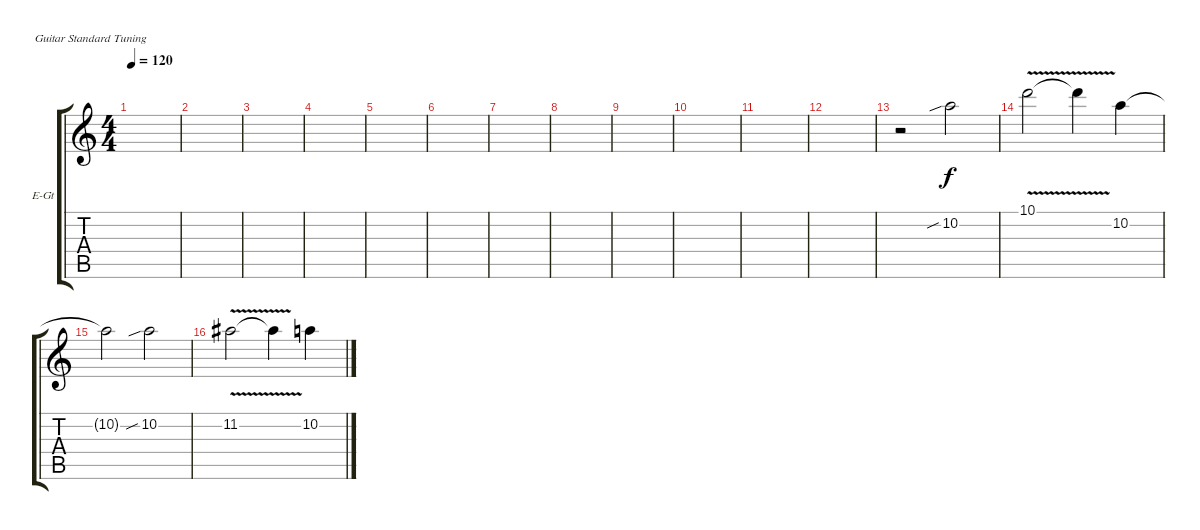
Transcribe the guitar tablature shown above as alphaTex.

\bracketExtendMode groupsimilarinstruments
\firstSystemTrackNameOrientation horizontal
\otherSystemsTrackNameOrientation horizontal
\track ("Electric Guitar (Solo)" "E-Gt") {instrument distortionguitar}
\staff {score tabs}
\tuning (E4 B3 G3 D3 A2 E2)
\ts (4 4)
\tempo 120
\clef g2
\scale
0.333333
\ks c
|
\scale
0.333333 |
\scale
0.333333 |
\scale
0.333333 |
\scale
0.333333 |
\scale
0.333333 |
\scale
0.333333 |
\scale
0.333333 |
\scale
0.333333 |
\scale
0.333333 |
\scale
0.333333 |
|
r.2 10.2{sib}.2 |
10.1{v}.2 10.1{t}.4 10.2.4 |
10.2{t}.2 10.2{sib}.2 |
11.2{v}.2 11.2{t}.4 10.2.4
